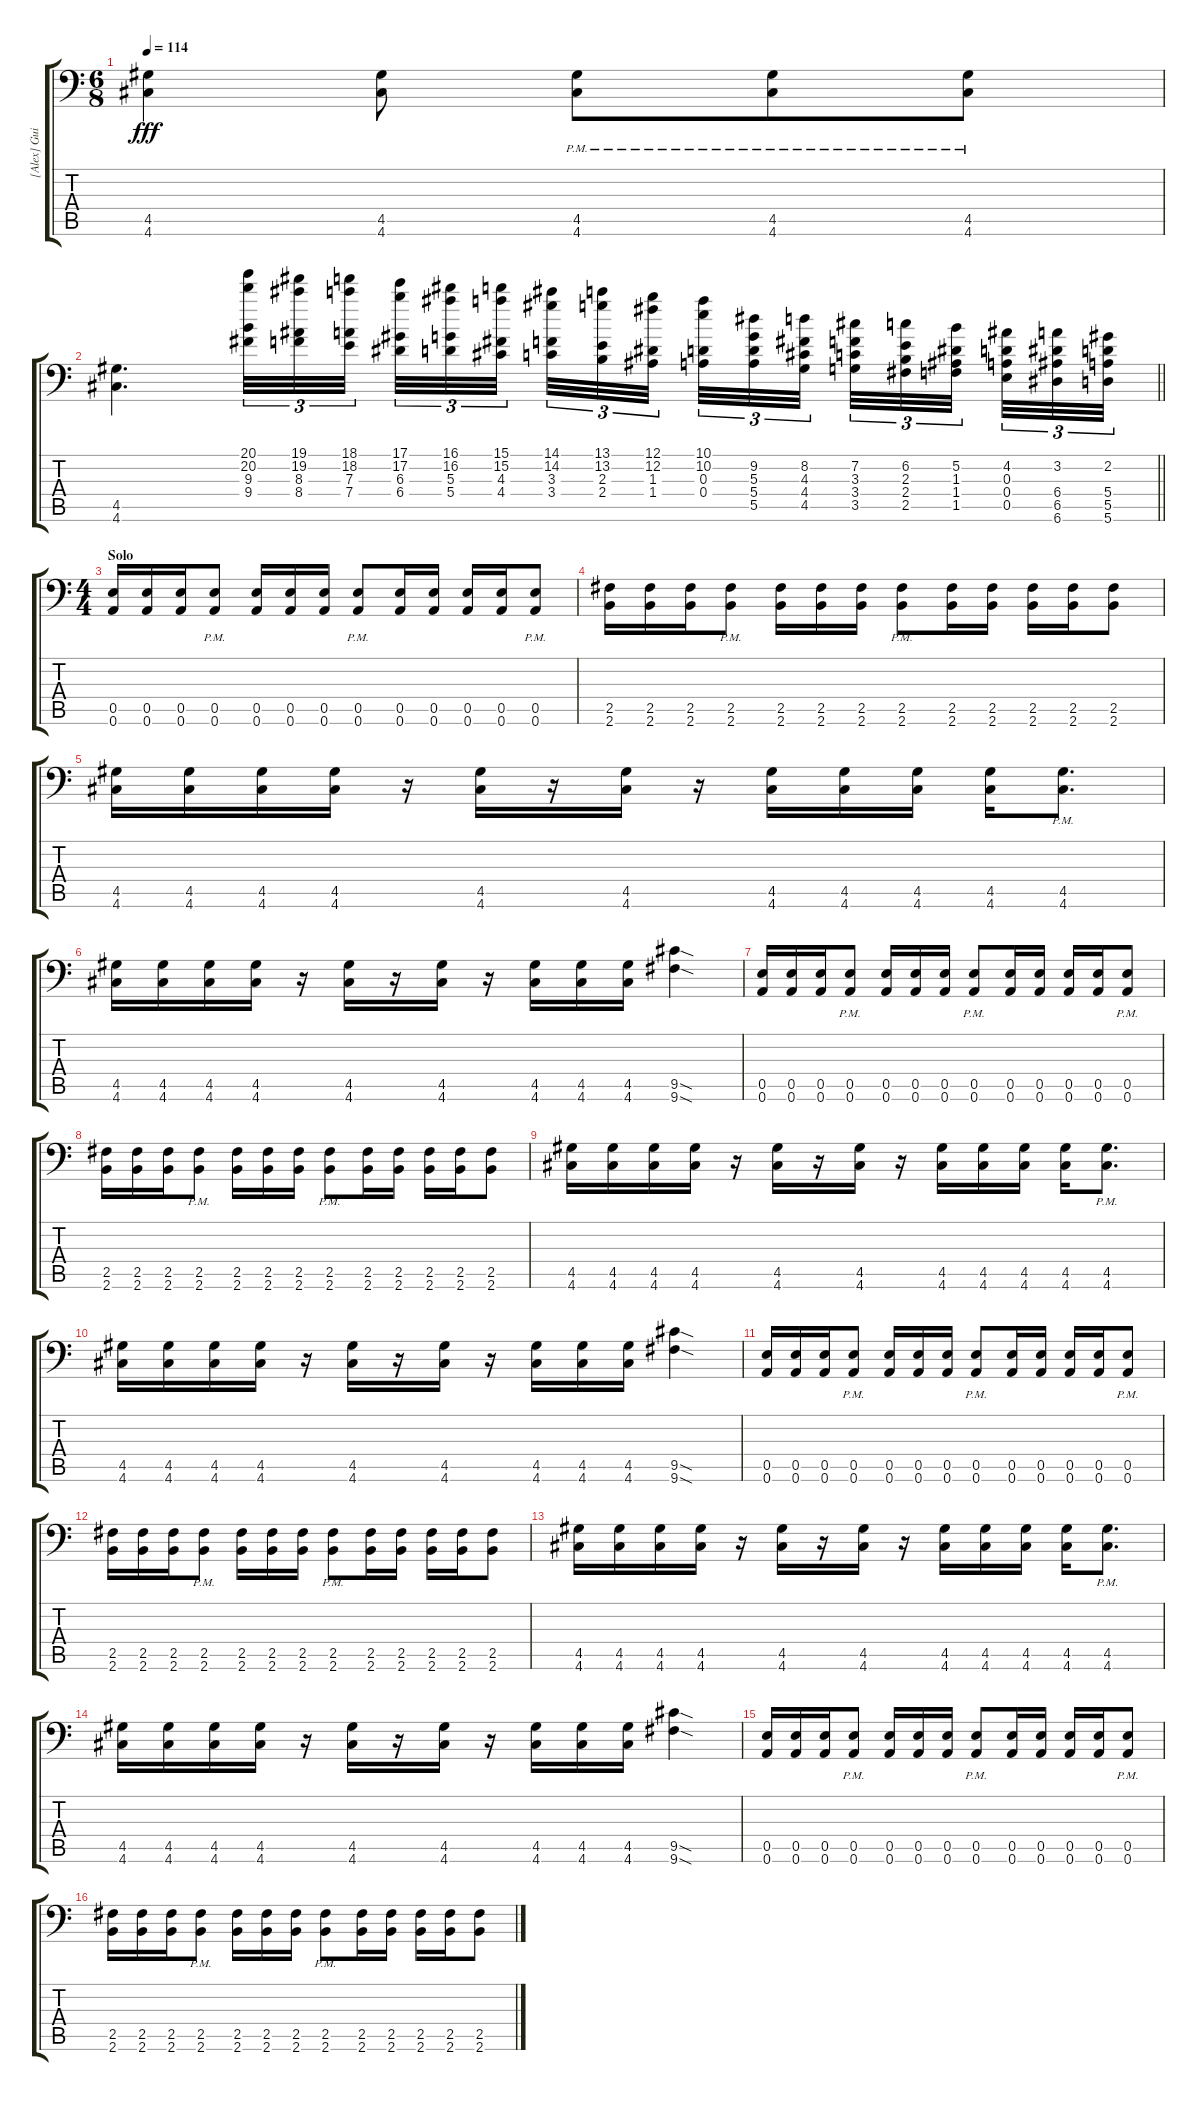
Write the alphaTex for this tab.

\track ("[Alex] Guitar #2" "[Alex] Gui") {solo instrument distortionguitar}
\staff {score tabs}
\tuning (B3 Gb3 D3 A2 E2 A1) {hide}
\ts (6 8)
\tempo 114
\clef f4
\ks c
(4.5 4.6).4{dy fff} (4.5 4.6).8 (4.5{pm} 4.6{pm}).8 (4.5{pm} 4.6{pm}).8 (4.5{pm} 4.6{pm}).8 |
\barLineRight lightlight
(4.5 4.6).4{d} (20.1 20.2 9.3 9.4).32{tu (3 2)} (19.1 19.2 8.3 8.4).32{tu (3 2)} (18.1 18.2 7.3 7.4).32{tu (3 2) beam splitsecondary} (17.1 17.2 6.3 6.4).32{tu (3 2)} (16.1 16.2 5.3 5.4).32{tu (3 2)} (15.1 15.2 4.3 4.4).32{tu (3 2) beam splitsecondary} (14.1 14.2 3.3 3.4).32{tu (3 2)} (13.1 13.2 2.3 2.4).32{tu (3 2)} (12.1 12.2 1.3 1.4).32{tu (3 2) beam splitsecondary} (10.1 10.2 0.3 0.4).32{tu (3 2)} (9.2 5.3 5.4 5.5).32{tu (3 2)} (8.2 4.3 4.4 4.5).32{tu (3 2) beam splitsecondary} (7.2 3.3 3.4 3.5).32{tu (3 2)} (6.2 2.3 2.4 2.5).32{tu (3 2)} (5.2 1.3 1.4 1.5).32{tu (3 2) beam splitsecondary} (4.2 0.3 0.4 0.5).32{tu (3 2)} (3.2 6.4 6.5 6.6).32{tu (3 2)} (2.2 5.4 5.5 5.6).32{tu (3 2)} |
\ts (4 4)
\section ("" "Solo")
(0.5 0.6).16 (0.5 0.6).16 (0.5 0.6).16 (0.5{pm} 0.6{pm}).8 (0.5 0.6).16 (0.5 0.6).16 (0.5 0.6).16 (0.5{pm} 0.6{pm}).8 (0.5 0.6).16 (0.5 0.6).16 (0.5 0.6).16 (0.5 0.6).16 (0.5{pm} 0.6{pm}).8 |
(2.5 2.6).16 (2.5 2.6).16 (2.5 2.6).16 (2.5{pm} 2.6{pm}).8 (2.5 2.6).16 (2.5 2.6).16 (2.5 2.6).16 (2.5{pm} 2.6{pm}).8 (2.5 2.6).16 (2.5 2.6).16 (2.5 2.6).16 (2.5 2.6).16 (2.5 2.6).8 |
(4.5 4.6).16 (4.5 4.6).16 (4.5 4.6).16 (4.5 4.6).16 r.16 (4.5 4.6).16 r.16 (4.5 4.6).16 r.16 (4.5 4.6).16 (4.5 4.6).16 (4.5 4.6).16 (4.5 4.6).16 (4.5{pm} 4.6{pm}).8{d} |
(4.5 4.6).16 (4.5 4.6).16 (4.5 4.6).16 (4.5 4.6).16 r.16 (4.5 4.6).16 r.16 (4.5 4.6).16 r.16 (4.5 4.6).16 (4.5 4.6).16 (4.5 4.6).16 (9.5{sod} 9.6{sod}).4 |
(0.5 0.6).16 (0.5 0.6).16 (0.5 0.6).16 (0.5{pm} 0.6{pm}).8 (0.5 0.6).16 (0.5 0.6).16 (0.5 0.6).16 (0.5{pm} 0.6{pm}).8 (0.5 0.6).16 (0.5 0.6).16 (0.5 0.6).16 (0.5 0.6).16 (0.5{pm} 0.6{pm}).8 |
(2.5 2.6).16 (2.5 2.6).16 (2.5 2.6).16 (2.5{pm} 2.6{pm}).8 (2.5 2.6).16 (2.5 2.6).16 (2.5 2.6).16 (2.5{pm} 2.6{pm}).8 (2.5 2.6).16 (2.5 2.6).16 (2.5 2.6).16 (2.5 2.6).16 (2.5 2.6).8 |
(4.5 4.6).16 (4.5 4.6).16 (4.5 4.6).16 (4.5 4.6).16 r.16 (4.5 4.6).16 r.16 (4.5 4.6).16 r.16 (4.5 4.6).16 (4.5 4.6).16 (4.5 4.6).16 (4.5 4.6).16 (4.5{pm} 4.6{pm}).8{d} |
(4.5 4.6).16 (4.5 4.6).16 (4.5 4.6).16 (4.5 4.6).16 r.16 (4.5 4.6).16 r.16 (4.5 4.6).16 r.16 (4.5 4.6).16 (4.5 4.6).16 (4.5 4.6).16 (9.5{sod} 9.6{sod}).4 |
(0.5 0.6).16 (0.5 0.6).16 (0.5 0.6).16 (0.5{pm} 0.6{pm}).8 (0.5 0.6).16 (0.5 0.6).16 (0.5 0.6).16 (0.5{pm} 0.6{pm}).8 (0.5 0.6).16 (0.5 0.6).16 (0.5 0.6).16 (0.5 0.6).16 (0.5{pm} 0.6{pm}).8 |
(2.5 2.6).16 (2.5 2.6).16 (2.5 2.6).16 (2.5{pm} 2.6{pm}).8 (2.5 2.6).16 (2.5 2.6).16 (2.5 2.6).16 (2.5{pm} 2.6{pm}).8 (2.5 2.6).16 (2.5 2.6).16 (2.5 2.6).16 (2.5 2.6).16 (2.5 2.6).8 |
(4.5 4.6).16 (4.5 4.6).16 (4.5 4.6).16 (4.5 4.6).16 r.16 (4.5 4.6).16 r.16 (4.5 4.6).16 r.16 (4.5 4.6).16 (4.5 4.6).16 (4.5 4.6).16 (4.5 4.6).16 (4.5{pm} 4.6{pm}).8{d} |
(4.5 4.6).16 (4.5 4.6).16 (4.5 4.6).16 (4.5 4.6).16 r.16 (4.5 4.6).16 r.16 (4.5 4.6).16 r.16 (4.5 4.6).16 (4.5 4.6).16 (4.5 4.6).16 (9.5{sod} 9.6{sod}).4 |
(0.5 0.6).16 (0.5 0.6).16 (0.5 0.6).16 (0.5{pm} 0.6{pm}).8 (0.5 0.6).16 (0.5 0.6).16 (0.5 0.6).16 (0.5{pm} 0.6{pm}).8 (0.5 0.6).16 (0.5 0.6).16 (0.5 0.6).16 (0.5 0.6).16 (0.5{pm} 0.6{pm}).8 |
(2.5 2.6).16 (2.5 2.6).16 (2.5 2.6).16 (2.5{pm} 2.6{pm}).8 (2.5 2.6).16 (2.5 2.6).16 (2.5 2.6).16 (2.5{pm} 2.6{pm}).8 (2.5 2.6).16 (2.5 2.6).16 (2.5 2.6).16 (2.5 2.6).16 (2.5 2.6).8
